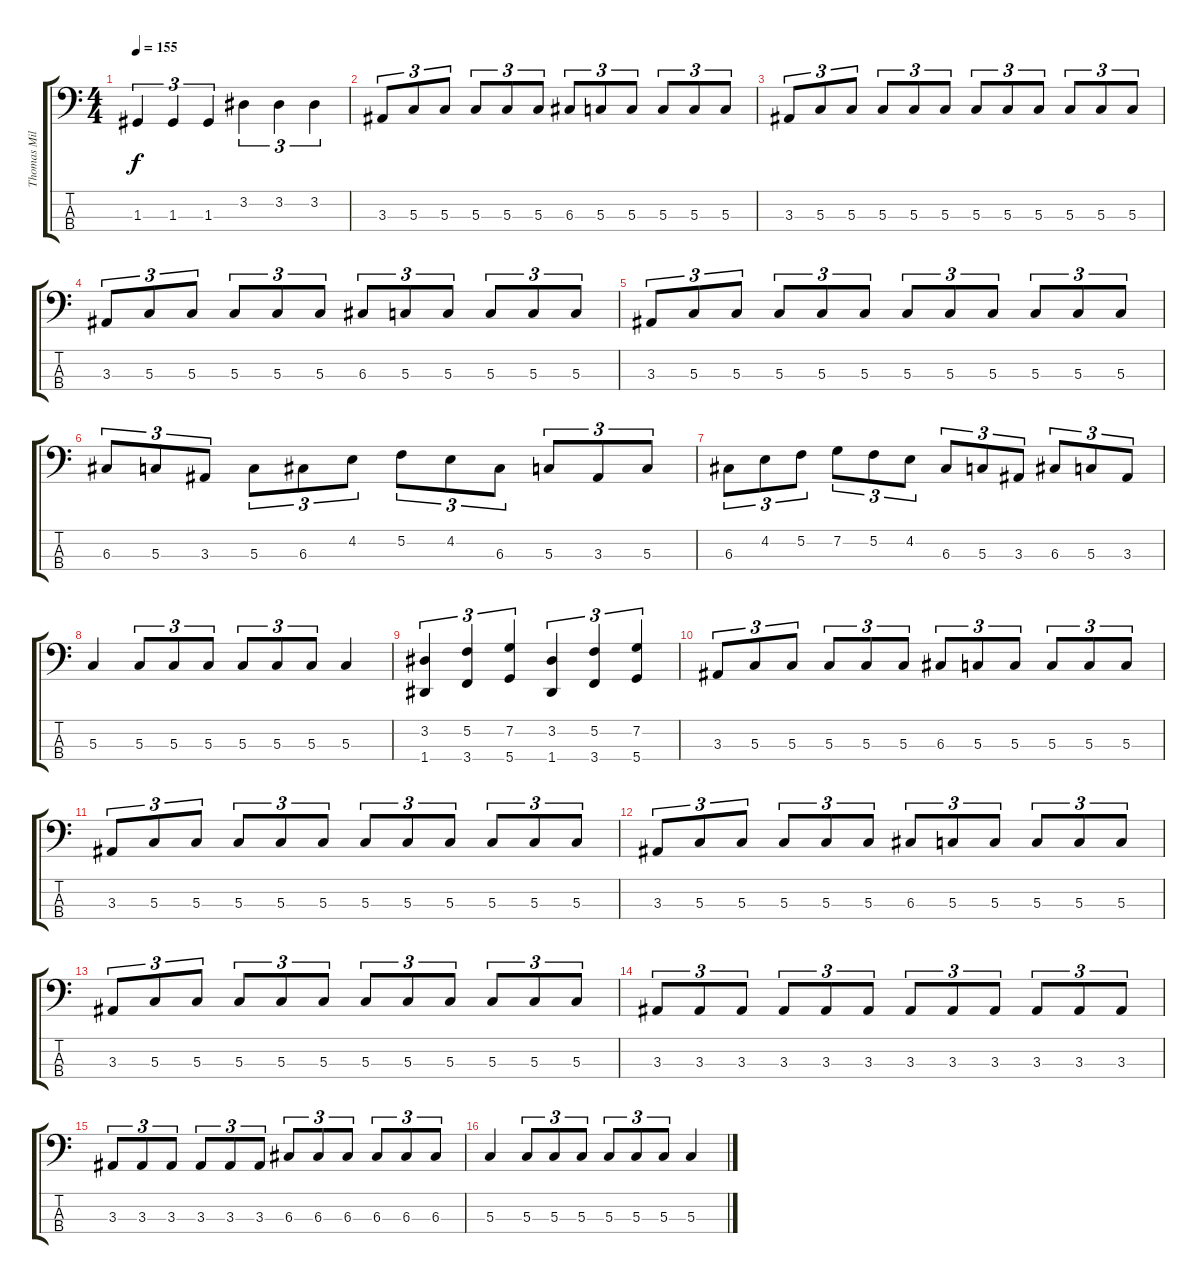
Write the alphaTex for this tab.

\track ("Thomas Miller - BASSE" "Thomas Mil") {instrument electricbasspick}
\staff {score tabs}
\tuning (F2 C2 G1 D1) {hide}
\ts (4 4)
\tempo 155
\clef f4
\ks c
1.3.4{tu (3 2) dy f} 1.3.4{tu (3 2)} 1.3.4{tu (3 2)} 3.2.4{tu (3 2)} 3.2.4{tu (3 2)} 3.2.4{tu (3 2)} |
3.3.8{tu (3 2)} 5.3.8{tu (3 2)} 5.3.8{tu (3 2)} 5.3.8{tu (3 2)} 5.3.8{tu (3 2)} 5.3.8{tu (3 2)} 6.3.8{tu (3 2)} 5.3.8{tu (3 2)} 5.3.8{tu (3 2)} 5.3.8{tu (3 2)} 5.3.8{tu (3 2)} 5.3.8{tu (3 2)} |
3.3.8{tu (3 2)} 5.3.8{tu (3 2)} 5.3.8{tu (3 2)} 5.3.8{tu (3 2)} 5.3.8{tu (3 2)} 5.3.8{tu (3 2)} 5.3.8{tu (3 2)} 5.3.8{tu (3 2)} 5.3.8{tu (3 2)} 5.3.8{tu (3 2)} 5.3.8{tu (3 2)} 5.3.8{tu (3 2)} |
3.3.8{tu (3 2)} 5.3.8{tu (3 2)} 5.3.8{tu (3 2)} 5.3.8{tu (3 2)} 5.3.8{tu (3 2)} 5.3.8{tu (3 2)} 6.3.8{tu (3 2)} 5.3.8{tu (3 2)} 5.3.8{tu (3 2)} 5.3.8{tu (3 2)} 5.3.8{tu (3 2)} 5.3.8{tu (3 2)} |
3.3.8{tu (3 2)} 5.3.8{tu (3 2)} 5.3.8{tu (3 2)} 5.3.8{tu (3 2)} 5.3.8{tu (3 2)} 5.3.8{tu (3 2)} 5.3.8{tu (3 2)} 5.3.8{tu (3 2)} 5.3.8{tu (3 2)} 5.3.8{tu (3 2)} 5.3.8{tu (3 2)} 5.3.8{tu (3 2)} |
6.3.8{tu (3 2)} 5.3.8{tu (3 2)} 3.3.8{tu (3 2)} 5.3.8{tu (3 2)} 6.3.8{tu (3 2)} 4.2.8{tu (3 2)} 5.2.8{tu (3 2)} 4.2.8{tu (3 2)} 6.3.8{tu (3 2)} 5.3.8{tu (3 2)} 3.3.8{tu (3 2)} 5.3.8{tu (3 2)} |
6.3.8{tu (3 2)} 4.2.8{tu (3 2)} 5.2.8{tu (3 2)} 7.2.8{tu (3 2)} 5.2.8{tu (3 2)} 4.2.8{tu (3 2)} 6.3.8{tu (3 2)} 5.3.8{tu (3 2)} 3.3.8{tu (3 2)} 6.3.8{tu (3 2)} 5.3.8{tu (3 2)} 3.3.8{tu (3 2)} |
5.3.4 5.3.8{tu (3 2)} 5.3.8{tu (3 2)} 5.3.8{tu (3 2)} 5.3.8{tu (3 2)} 5.3.8{tu (3 2)} 5.3.8{tu (3 2)} 5.3.4 |
(3.2 1.4).4{tu (3 2)} (5.2 3.4).4{tu (3 2)} (7.2 5.4).4{tu (3 2)} (3.2 1.4).4{tu (3 2)} (5.2 3.4).4{tu (3 2)} (7.2 5.4).4{tu (3 2)} |
3.3.8{tu (3 2)} 5.3.8{tu (3 2)} 5.3.8{tu (3 2)} 5.3.8{tu (3 2)} 5.3.8{tu (3 2)} 5.3.8{tu (3 2)} 6.3.8{tu (3 2)} 5.3.8{tu (3 2)} 5.3.8{tu (3 2)} 5.3.8{tu (3 2)} 5.3.8{tu (3 2)} 5.3.8{tu (3 2)} |
3.3.8{tu (3 2)} 5.3.8{tu (3 2)} 5.3.8{tu (3 2)} 5.3.8{tu (3 2)} 5.3.8{tu (3 2)} 5.3.8{tu (3 2)} 5.3.8{tu (3 2)} 5.3.8{tu (3 2)} 5.3.8{tu (3 2)} 5.3.8{tu (3 2)} 5.3.8{tu (3 2)} 5.3.8{tu (3 2)} |
3.3.8{tu (3 2)} 5.3.8{tu (3 2)} 5.3.8{tu (3 2)} 5.3.8{tu (3 2)} 5.3.8{tu (3 2)} 5.3.8{tu (3 2)} 6.3.8{tu (3 2)} 5.3.8{tu (3 2)} 5.3.8{tu (3 2)} 5.3.8{tu (3 2)} 5.3.8{tu (3 2)} 5.3.8{tu (3 2)} |
3.3.8{tu (3 2)} 5.3.8{tu (3 2)} 5.3.8{tu (3 2)} 5.3.8{tu (3 2)} 5.3.8{tu (3 2)} 5.3.8{tu (3 2)} 5.3.8{tu (3 2)} 5.3.8{tu (3 2)} 5.3.8{tu (3 2)} 5.3.8{tu (3 2)} 5.3.8{tu (3 2)} 5.3.8{tu (3 2)} |
3.3.8{tu (3 2)} 3.3.8{tu (3 2)} 3.3.8{tu (3 2)} 3.3.8{tu (3 2)} 3.3.8{tu (3 2)} 3.3.8{tu (3 2)} 3.3.8{tu (3 2)} 3.3.8{tu (3 2)} 3.3.8{tu (3 2)} 3.3.8{tu (3 2)} 3.3.8{tu (3 2)} 3.3.8{tu (3 2)} |
3.3.8{tu (3 2)} 3.3.8{tu (3 2)} 3.3.8{tu (3 2)} 3.3.8{tu (3 2)} 3.3.8{tu (3 2)} 3.3.8{tu (3 2)} 6.3.8{tu (3 2)} 6.3.8{tu (3 2)} 6.3.8{tu (3 2)} 6.3.8{tu (3 2)} 6.3.8{tu (3 2)} 6.3.8{tu (3 2)} |
5.3.4 5.3.8{tu (3 2)} 5.3.8{tu (3 2)} 5.3.8{tu (3 2)} 5.3.8{tu (3 2)} 5.3.8{tu (3 2)} 5.3.8{tu (3 2)} 5.3.4
